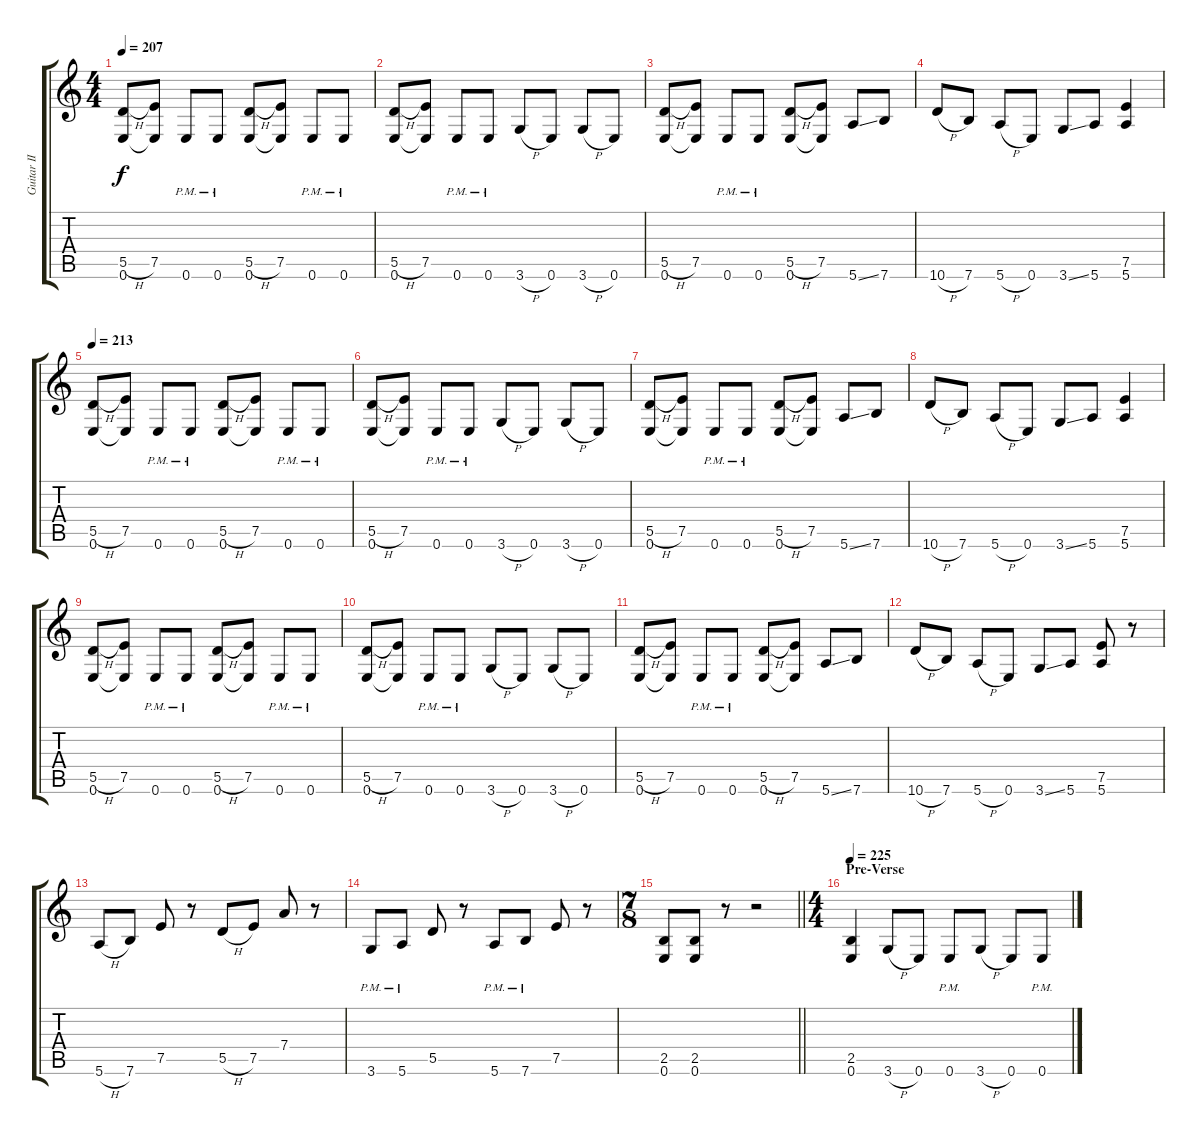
\track ("Guitar II" "Guitar II") {instrument overdrivenguitar}
\staff {score tabs}
\tuning (E4 B3 G3 D3 A2 E2) {hide}
\ts (4 4)
\tempo 207
\clef g2
\ks c
(5.5{h} 0.6).8{dy f} (7.5 0.6{t}).8 0.6{pm}.8 0.6{pm}.8 (5.5{h} 0.6).8 (7.5 0.6{t}).8 0.6{pm}.8 0.6{pm}.8 |
(5.5{h} 0.6).8 (7.5 0.6{t}).8 0.6{pm}.8 0.6{pm}.8 3.6{h}.8 0.6.8 3.6{h}.8 0.6.8 |
(5.5{h} 0.6).8 (7.5 0.6{t}).8 0.6{pm}.8 0.6{pm}.8 (5.5{h} 0.6).8 (7.5 0.6{t}).8 5.6{ss}.8 7.6.8 |
10.6{h}.8 7.6.8 5.6{h}.8 0.6.8 3.6{ss}.8 5.6.8 (7.5 5.6).4 |
\tempo 213
(5.5{h} 0.6).8 (7.5 0.6{t}).8 0.6{pm}.8 0.6{pm}.8 (5.5{h} 0.6).8 (7.5 0.6{t}).8 0.6{pm}.8 0.6{pm}.8 |
(5.5{h} 0.6).8 (7.5 0.6{t}).8 0.6{pm}.8 0.6{pm}.8 3.6{h}.8 0.6.8 3.6{h}.8 0.6.8 |
(5.5{h} 0.6).8 (7.5 0.6{t}).8 0.6{pm}.8 0.6{pm}.8 (5.5{h} 0.6).8 (7.5 0.6{t}).8 5.6{ss}.8 7.6.8 |
10.6{h}.8 7.6.8 5.6{h}.8 0.6.8 3.6{ss}.8 5.6.8 (7.5 5.6).4 |
(5.5{h} 0.6).8 (7.5 0.6{t}).8 0.6{pm}.8 0.6{pm}.8 (5.5{h} 0.6).8 (7.5 0.6{t}).8 0.6{pm}.8 0.6{pm}.8 |
(5.5{h} 0.6).8 (7.5 0.6{t}).8 0.6{pm}.8 0.6{pm}.8 3.6{h}.8 0.6.8 3.6{h}.8 0.6.8 |
(5.5{h} 0.6).8 (7.5 0.6{t}).8 0.6{pm}.8 0.6{pm}.8 (5.5{h} 0.6).8 (7.5 0.6{t}).8 5.6{ss}.8 7.6.8 |
10.6{h}.8 7.6.8 5.6{h}.8 0.6.8 3.6{ss}.8 5.6.8 (7.5 5.6).8 r.8 |
5.6{h}.8 7.6.8 7.5.8 r.8 5.5{h}.8 7.5.8 7.4.8 r.8 |
3.6{pm}.8 5.6{pm}.8 5.5.8 r.8 5.6{pm}.8 7.6{pm}.8 7.5.8 r.8 |
\ts (7 8)
\barLineRight lightlight
(2.5 0.6).8 (2.5 0.6).8 r.8 r.2 |
\ts (4 4)
\section ("" "Pre-Verse")
\tempo 225
(2.5 0.6).4 3.6{h}.8 0.6.8 0.6{pm}.8 3.6{h}.8 0.6.8 0.6{pm}.8
